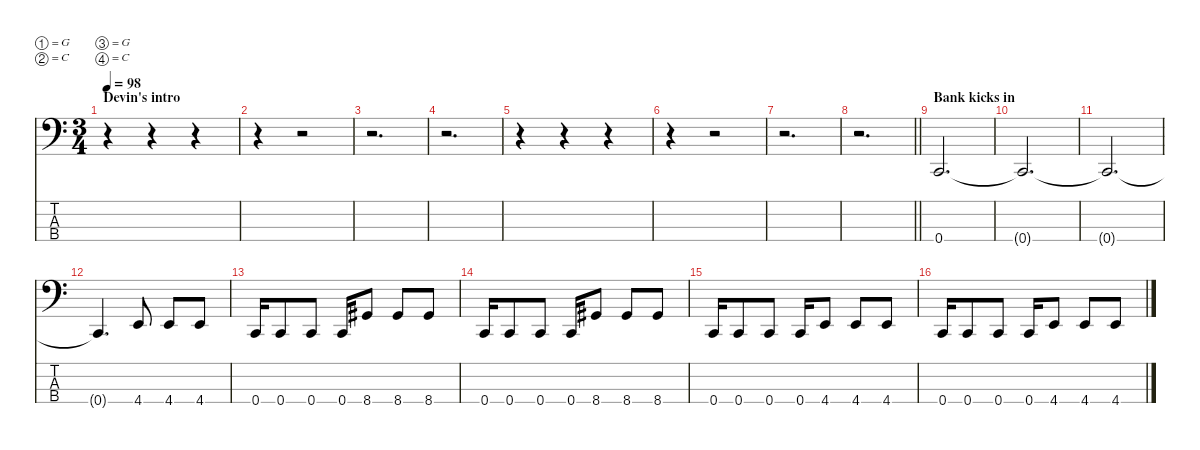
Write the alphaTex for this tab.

\defaultSystemsLayout 4
\hideDynamics
\bracketExtendMode nobrackets
\singleTrackTrackNamePolicy hidden
\multiTrackTrackNamePolicy hidden
\firstSystemTrackNameMode fullname
\firstSystemTrackNameOrientation horizontal
\otherSystemsTrackNameOrientation horizontal
\track ("Bass guitar" "el.bs.") {instrument electricbassfinger}
\staff {score tabs}
\tuning (G2 C2 G1 C1)
\ts (3 4)
\beaming (8 2 2 2)
\section ("" "Devin's intro")
\tempo 98
\clef f4
\ks c
r.4{dy f instrument electricbassfinger beam Down} r.4{beam Down} r.4{beam Down} |
r.4{beam Down} r.2{beam Down} |
r.2{d beam Down} |
r.2{d beam Down} |
r.4{beam Down} r.4{beam Down} r.4{beam Down} |
r.4{beam Down} r.2{beam Down} |
r.2{d beam Down} |
\barLineRight lightlight
r.2{d beam Down} |
\section ("" "Bank kicks in")
0.4.2{d beam Up} |
0.4{t}.2{d beam Up} |
0.4{t}.2{d beam Up} |
0.4{t}.4{d beam Up} 4.4.8{beam Up} 4.4.8{beam Up} 4.4.8{beam Up} |
0.4.16{beam Up} 0.4.8{beam Up} 0.4.8{beam Up} 0.4.16{beam Up} 8.4{acc #}.8{beam Up} 8.4{acc #}.8{beam Up} 8.4{acc #}.8{beam Up} |
0.4.16{beam Up} 0.4.8{beam Up} 0.4.8{beam Up} 0.4.16{beam Up} 8.4{acc #}.8{beam Up} 8.4{acc #}.8{beam Up} 8.4{acc #}.8{beam Up} |
0.4.16{beam Up} 0.4.8{beam Up} 0.4.8{beam Up} 0.4.16{beam Up} 4.4.8{beam Up} 4.4.8{beam Up} 4.4.8{beam Up} |
0.4.16{beam Up} 0.4.8{beam Up} 0.4.8{beam Up} 0.4.16{beam Up} 4.4.8{beam Up} 4.4.8{beam Up} 4.4.8{beam Up}
